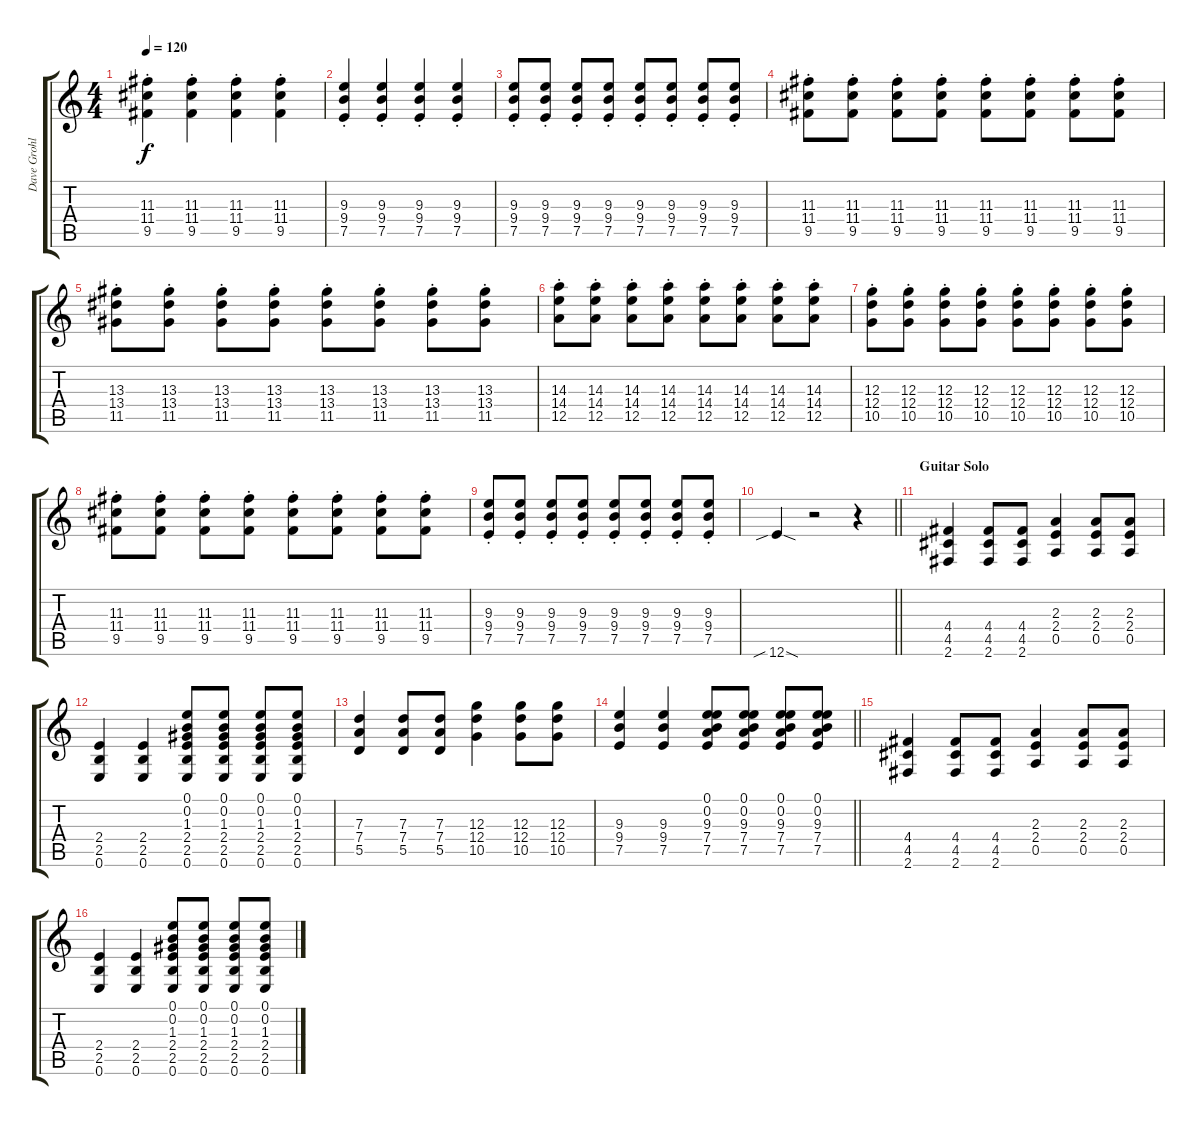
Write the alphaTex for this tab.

\track ("Dave Grohl (Rhythm)" "Dave Grohl") {instrument overdrivenguitar}
\staff {score tabs}
\tuning (E4 B3 G3 D3 A2 E2) {hide}
\ts (4 4)
\tempo 120
\clef g2
\ks c
(11.3{st} 11.4{st} 9.5{st}).4{dy f} (11.3{st} 11.4{st} 9.5{st}).4 (11.3{st} 11.4{st} 9.5{st}).4 (11.3{st} 11.4{st} 9.5{st}).4 |
(9.3{st} 9.4{st} 7.5{st}).4 (9.3{st} 9.4{st} 7.5{st}).4 (9.3{st} 9.4{st} 7.5{st}).4 (9.3{st} 9.4{st} 7.5{st}).4 |
(9.3{st} 9.4{st} 7.5{st}).8 (9.3{st} 9.4{st} 7.5{st}).8 (9.3{st} 9.4{st} 7.5{st}).8 (9.3{st} 9.4{st} 7.5{st}).8 (9.3{st} 9.4{st} 7.5{st}).8 (9.3{st} 9.4{st} 7.5{st}).8 (9.3{st} 9.4{st} 7.5{st}).8 (9.3{st} 9.4{st} 7.5{st}).8 |
(11.3{st} 11.4{st} 9.5{st}).8 (11.3{st} 11.4{st} 9.5{st}).8 (11.3{st} 11.4{st} 9.5{st}).8 (11.3{st} 11.4{st} 9.5{st}).8 (11.3{st} 11.4{st} 9.5{st}).8 (11.3{st} 11.4{st} 9.5{st}).8 (11.3{st} 11.4{st} 9.5{st}).8 (11.3{st} 11.4{st} 9.5{st}).8 |
(13.3{st} 13.4{st} 11.5{st}).8 (13.3{st} 13.4{st} 11.5{st}).8 (13.3{st} 13.4{st} 11.5{st}).8 (13.3{st} 13.4{st} 11.5{st}).8 (13.3{st} 13.4{st} 11.5{st}).8 (13.3{st} 13.4{st} 11.5{st}).8 (13.3{st} 13.4{st} 11.5{st}).8 (13.3{st} 13.4{st} 11.5{st}).8 |
(14.3{st} 14.4{st} 12.5{st}).8 (14.3{st} 14.4{st} 12.5{st}).8 (14.3{st} 14.4{st} 12.5{st}).8 (14.3{st} 14.4{st} 12.5{st}).8 (14.3{st} 14.4{st} 12.5{st}).8 (14.3{st} 14.4{st} 12.5{st}).8 (14.3{st} 14.4{st} 12.5{st}).8 (14.3{st} 14.4{st} 12.5{st}).8 |
(12.3{st} 12.4{st} 10.5{st}).8 (12.3{st} 12.4{st} 10.5{st}).8 (12.3{st} 12.4{st} 10.5{st}).8 (12.3{st} 12.4{st} 10.5{st}).8 (12.3{st} 12.4{st} 10.5{st}).8 (12.3{st} 12.4{st} 10.5{st}).8 (12.3{st} 12.4{st} 10.5{st}).8 (12.3{st} 12.4{st} 10.5{st}).8 |
(11.3{st} 11.4{st} 9.5{st}).8 (11.3{st} 11.4{st} 9.5{st}).8 (11.3{st} 11.4{st} 9.5{st}).8 (11.3{st} 11.4{st} 9.5{st}).8 (11.3{st} 11.4{st} 9.5{st}).8 (11.3{st} 11.4{st} 9.5{st}).8 (11.3{st} 11.4{st} 9.5{st}).8 (11.3{st} 11.4{st} 9.5{st}).8 |
(9.3{st} 9.4{st} 7.5{st}).8 (9.3{st} 9.4{st} 7.5{st}).8 (9.3{st} 9.4{st} 7.5{st}).8 (9.3{st} 9.4{st} 7.5{st}).8 (9.3{st} 9.4{st} 7.5{st}).8 (9.3{st} 9.4{st} 7.5{st}).8 (9.3{st} 9.4{st} 7.5{st}).8 (9.3{st} 9.4{st} 7.5{st}).8 |
\barLineRight lightlight
12.6{sib sod}.4 r.2 r.4 |
\section ("" "Guitar Solo")
(4.4 4.5 2.6).4{volume 12} (4.4 4.5 2.6).8 (4.4 4.5 2.6).8 (2.3 2.4 0.5).4 (2.3 2.4 0.5).8 (2.3 2.4 0.5).8 |
(2.4 2.5 0.6).4 (2.4 2.5 0.6).4 (0.1 0.2 1.3 2.4 2.5 0.6).8 (0.1 0.2 1.3 2.4 2.5 0.6).8 (0.1 0.2 1.3 2.4 2.5 0.6).8 (0.1 0.2 1.3 2.4 2.5 0.6).8 |
(7.3 7.4 5.5).4 (7.3 7.4 5.5).8 (7.3 7.4 5.5).8 (12.3 12.4 10.5).4 (12.3 12.4 10.5).8 (12.3 12.4 10.5).8 |
\barLineRight lightlight
(9.3 9.4 7.5).4 (9.3 9.4 7.5).4 (0.1 0.2 9.3 7.4 7.5).8 (0.1 0.2 9.3 7.4 7.5).8 (0.1 0.2 9.3 7.4 7.5).8 (0.1 0.2 9.3 7.4 7.5).8 |
(4.4 4.5 2.6).4 (4.4 4.5 2.6).8 (4.4 4.5 2.6).8 (2.3 2.4 0.5).4 (2.3 2.4 0.5).8 (2.3 2.4 0.5).8 |
(2.4 2.5 0.6).4 (2.4 2.5 0.6).4 (0.1 0.2 1.3 2.4 2.5 0.6).8 (0.1 0.2 1.3 2.4 2.5 0.6).8 (0.1 0.2 1.3 2.4 2.5 0.6).8 (0.1 0.2 1.3 2.4 2.5 0.6).8
